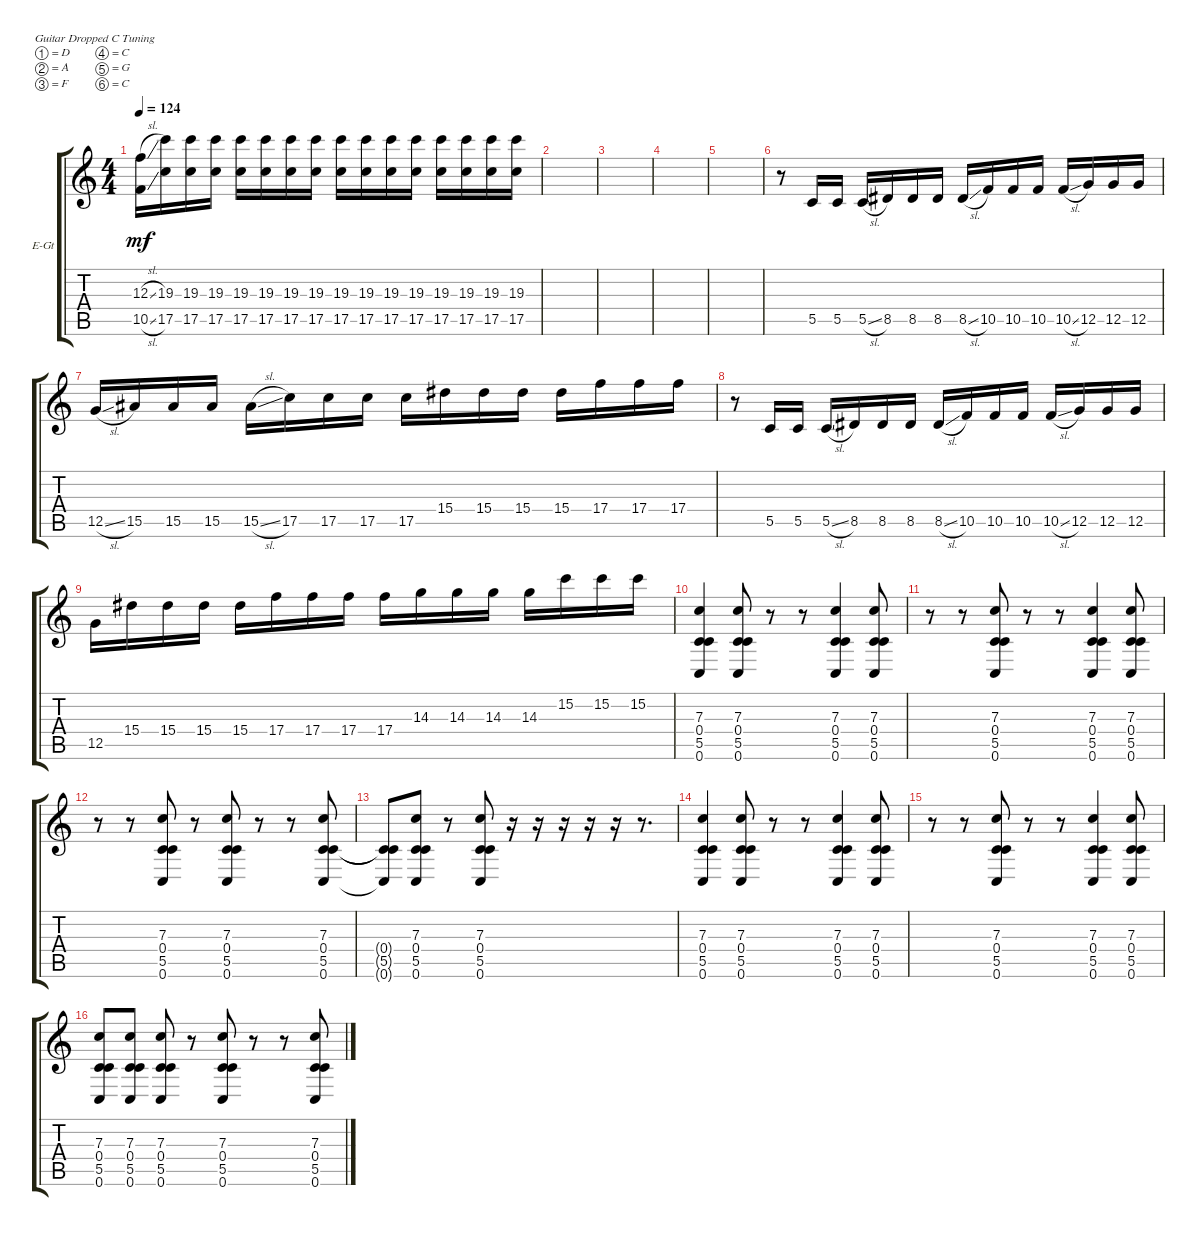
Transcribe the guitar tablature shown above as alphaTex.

\defaultSystemsLayout 4
\bracketExtendMode groupsimilarinstruments
\firstSystemTrackNameOrientation horizontal
\otherSystemsTrackNameOrientation horizontal
\track ("Guitar Lead" "E-Gt") {instrument overdrivenguitar}
\staff {score tabs}
\tuning (D4 A3 F3 C3 G2 C2)
\ts (4 4)
\tempo 124
\clef g2
\ks c
(10.5{sl} 12.3{sl}).16{dy mf} (17.5 19.3).16 (17.5 19.3).16 (17.5 19.3).16 (17.5 19.3).16 (17.5 19.3).16 (17.5 19.3).16 (17.5 19.3).16 (17.5 19.3).16 (17.5 19.3).16 (17.5 19.3).16 (17.5 19.3).16 (17.5 19.3).16 (17.5 19.3).16 (17.5 19.3).16 (19.3 17.5).16 |
|
|
|
|
r.8 5.5.16 5.5.16 5.5{sl}.16 8.5.16 8.5.16 8.5.16 8.5{sl}.16 10.5.16 10.5.16 10.5.16 10.5{sl}.16 12.5.16 12.5.16 12.5.16 |
12.5{sl}.16 15.5.16 15.5.16 15.5.16 15.5{sl}.16 17.5.16 17.5.16 17.5.16 17.5.16 15.4.16 15.4.16 15.4.16 15.4.16 17.4.16 17.4.16 17.4.16 |
r.8 5.5.16 5.5.16 5.5{sl}.16 8.5.16 8.5.16 8.5.16 8.5{sl}.16 10.5.16 10.5.16 10.5.16 10.5{sl}.16 12.5.16 12.5.16 12.5.16 |
12.5.16 15.4.16 15.4.16 15.4.16 15.4.16 17.4.16 17.4.16 17.4.16 17.4.16 14.3.16 14.3.16 14.3.16 14.3.16 15.2.16 15.2.16 15.2.16 |
(0.6 5.5 0.4 7.3).4 (0.6 5.5 0.4 7.3).8 r.8 r.8 (0.6 5.5 0.4 7.3).4 (0.6 5.5 0.4 7.3).8 |
r.8 r.8 (0.6 5.5 0.4 7.3).8 r.8 r.8 (0.6 5.5 7.3 0.4).4 (0.6 5.5 0.4 7.3).8 |
r.8 r.8 (0.6 5.5 0.4 7.3).8 r.8 (0.6 5.5 0.4 7.3).8 r.8 r.8 (0.6 5.5 0.4 7.3).8 |
(0.6{t} 5.5{t} 0.4{t}).8 (0.6 5.5 0.4 7.3).8 r.8 (0.6 5.5 0.4 7.3).8 r.16 r.16 r.16 r.16 r.16 r.8{d} |
(0.6 5.5 0.4 7.3).4 (0.6 5.5 0.4 7.3).8 r.8 r.8 (0.6 5.5 0.4 7.3).4 (0.6 5.5 0.4 7.3).8 |
r.8 r.8 (0.6 5.5 0.4 7.3).8 r.8 r.8 (0.6 5.5 7.3 0.4).4 (0.6 5.5 0.4 7.3).8 |
(0.4 7.3 5.5 0.6).8 (0.4 7.3 5.5 0.6).8 (0.6 5.5 0.4 7.3).8 r.8 (0.6 5.5 0.4 7.3).8 r.8 r.8 (0.6 5.5 0.4 7.3).8
